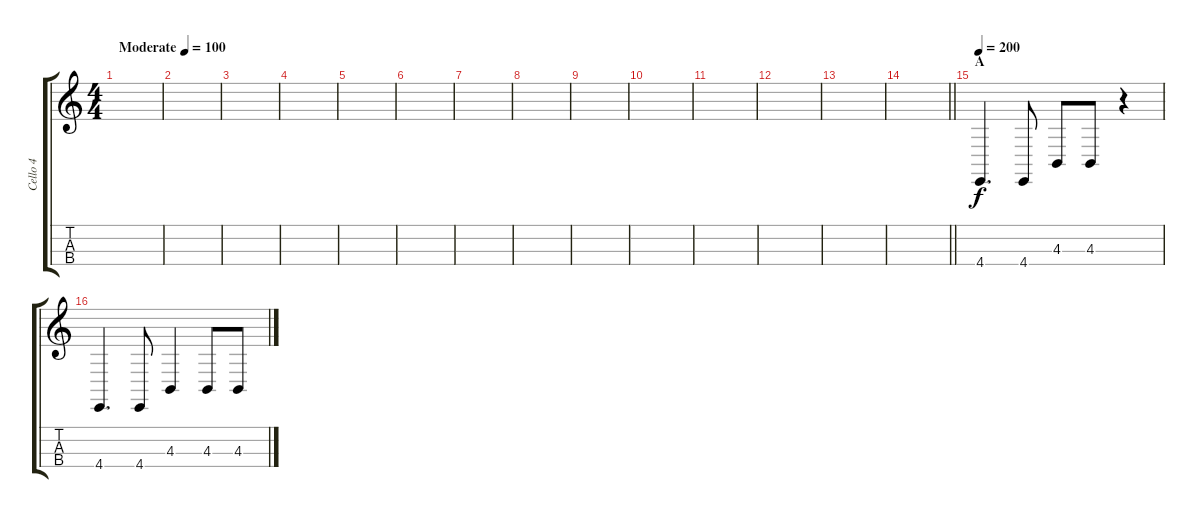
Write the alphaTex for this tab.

\track ("Cello 4" "Cello 4") {instrument cello}
\staff {score tabs}
\tuning (A3 D3 G2 C2) {hide}
\ts (4 4)
\tempo (100 "Moderate")
\clef g2
\ks c
|
|
|
|
|
|
|
|
|
|
|
|
|
\barLineRight lightlight
|
\section ("" "A")
\tempo 200
4.4.4{d} 4.4.8 4.3.8 4.3.8 r.4 |
4.4.4{d} 4.4.8 4.3.4 4.3.8 4.3.8
